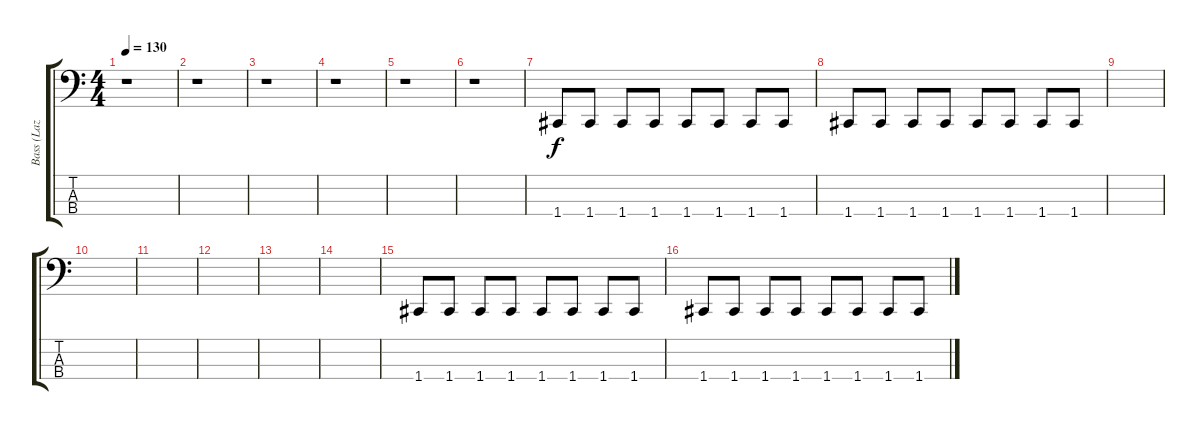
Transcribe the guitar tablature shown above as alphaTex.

\track ("Bass (Laz Piña)" "Bass (Laz ") {instrument electricbasspick}
\staff {score tabs}
\tuning (F2 C2 G2 C1) {hide}
\ts (4 4)
\tempo 130
\clef f4
\ks c
r.1{dy f} |
r.1 |
r.1 |
r.1 |
r.1 |
r.1 |
1.4.8 1.4.8 1.4.8 1.4.8 1.4.8 1.4.8 1.4.8 1.4.8 |
1.4.8 1.4.8 1.4.8 1.4.8 1.4.8 1.4.8 1.4.8 1.4.8 |
|
|
|
|
|
|
1.4.8 1.4.8 1.4.8 1.4.8 1.4.8 1.4.8 1.4.8 1.4.8 |
1.4.8 1.4.8 1.4.8 1.4.8 1.4.8 1.4.8 1.4.8 1.4.8
